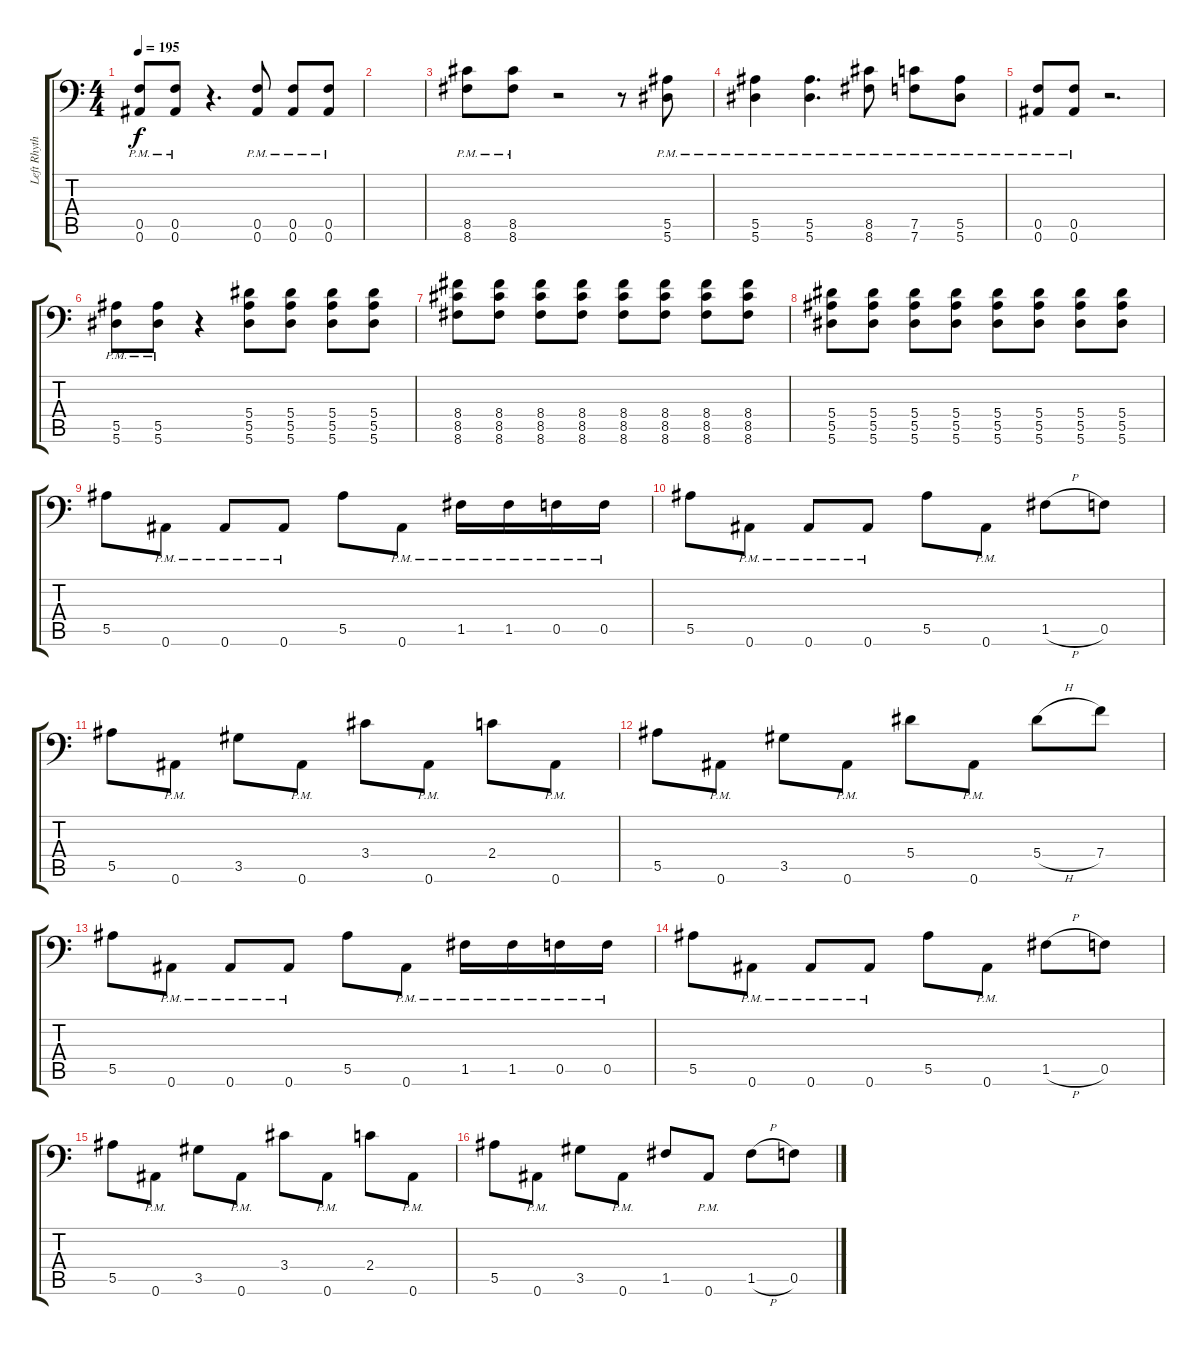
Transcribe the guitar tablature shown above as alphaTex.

\track ("Left Rhythm" "Left Rhyth") {instrument distortionguitar}
\staff {score tabs}
\tuning (C4 G3 Eb3 Bb2 F2 Bb1) {hide}
\ts (4 4)
\tempo 195
\clef f4
\ks c
(0.5{pm} 0.6{pm}).8{dy f} (0.5{pm} 0.6{pm}).8 r.4{d} (0.5{pm} 0.6{pm}).8 (0.5{pm} 0.6{pm}).8 (0.5{pm} 0.6{pm}).8 |
|
(8.5{pm} 8.6{pm}).8 (8.5{pm} 8.6{pm}).8 r.2 r.8 (5.5{pm} 5.6{pm}).8 |
(5.5{pm} 5.6{pm}).4 (5.5{pm} 5.6{pm}).4{d} (8.5{pm} 8.6{pm}).8 (7.5{pm} 7.6{pm}).8 (5.5{pm} 5.6{pm}).8 |
(0.5{pm} 0.6{pm}).8 (0.5{pm} 0.6{pm}).8 r.2{d} |
(5.5{pm} 5.6{pm}).8 (5.5{pm} 5.6{pm}).8 r.4 (5.4 5.5 5.6).8 (5.4 5.5 5.6).8 (5.4 5.5 5.6).8 (5.4 5.5 5.6).8 |
(8.4 8.5 8.6).8 (8.4 8.5 8.6).8 (8.4 8.5 8.6).8 (8.4 8.5 8.6).8 (8.4 8.5 8.6).8 (8.4 8.5 8.6).8 (8.4 8.5 8.6).8 (8.4 8.5 8.6).8 |
(5.4 5.5 5.6).8 (5.4 5.5 5.6).8 (5.4 5.5 5.6).8 (5.4 5.5 5.6).8 (5.4 5.5 5.6).8 (5.4 5.5 5.6).8 (5.4 5.5 5.6).8 (5.4 5.5 5.6).8 |
5.5.8 0.6{pm}.8 0.6{pm}.8 0.6{pm}.8 5.5.8 0.6{pm}.8 1.5{pm}.16 1.5{pm}.16 0.5{pm}.16 0.5{pm}.16 |
5.5.8 0.6{pm}.8 0.6{pm}.8 0.6{pm}.8 5.5.8 0.6{pm}.8 1.5{h}.8 0.5.8 |
5.5.8 0.6{pm}.8 3.5.8 0.6{pm}.8 3.4.8 0.6{pm}.8 2.4.8 0.6{pm}.8 |
5.5.8 0.6{pm}.8 3.5.8 0.6{pm}.8 5.4.8 0.6{pm}.8 5.4{h}.8 7.4.8 |
5.5.8 0.6{pm}.8 0.6{pm}.8 0.6{pm}.8 5.5.8 0.6{pm}.8 1.5{pm}.16 1.5{pm}.16 0.5{pm}.16 0.5{pm}.16 |
5.5.8 0.6{pm}.8 0.6{pm}.8 0.6{pm}.8 5.5.8 0.6{pm}.8 1.5{h}.8 0.5.8 |
5.5.8 0.6{pm}.8 3.5.8 0.6{pm}.8 3.4.8 0.6{pm}.8 2.4.8 0.6{pm}.8 |
5.5.8 0.6{pm}.8 3.5.8 0.6{pm}.8 1.5.8 0.6{pm}.8 1.5{h}.8 0.5.8
